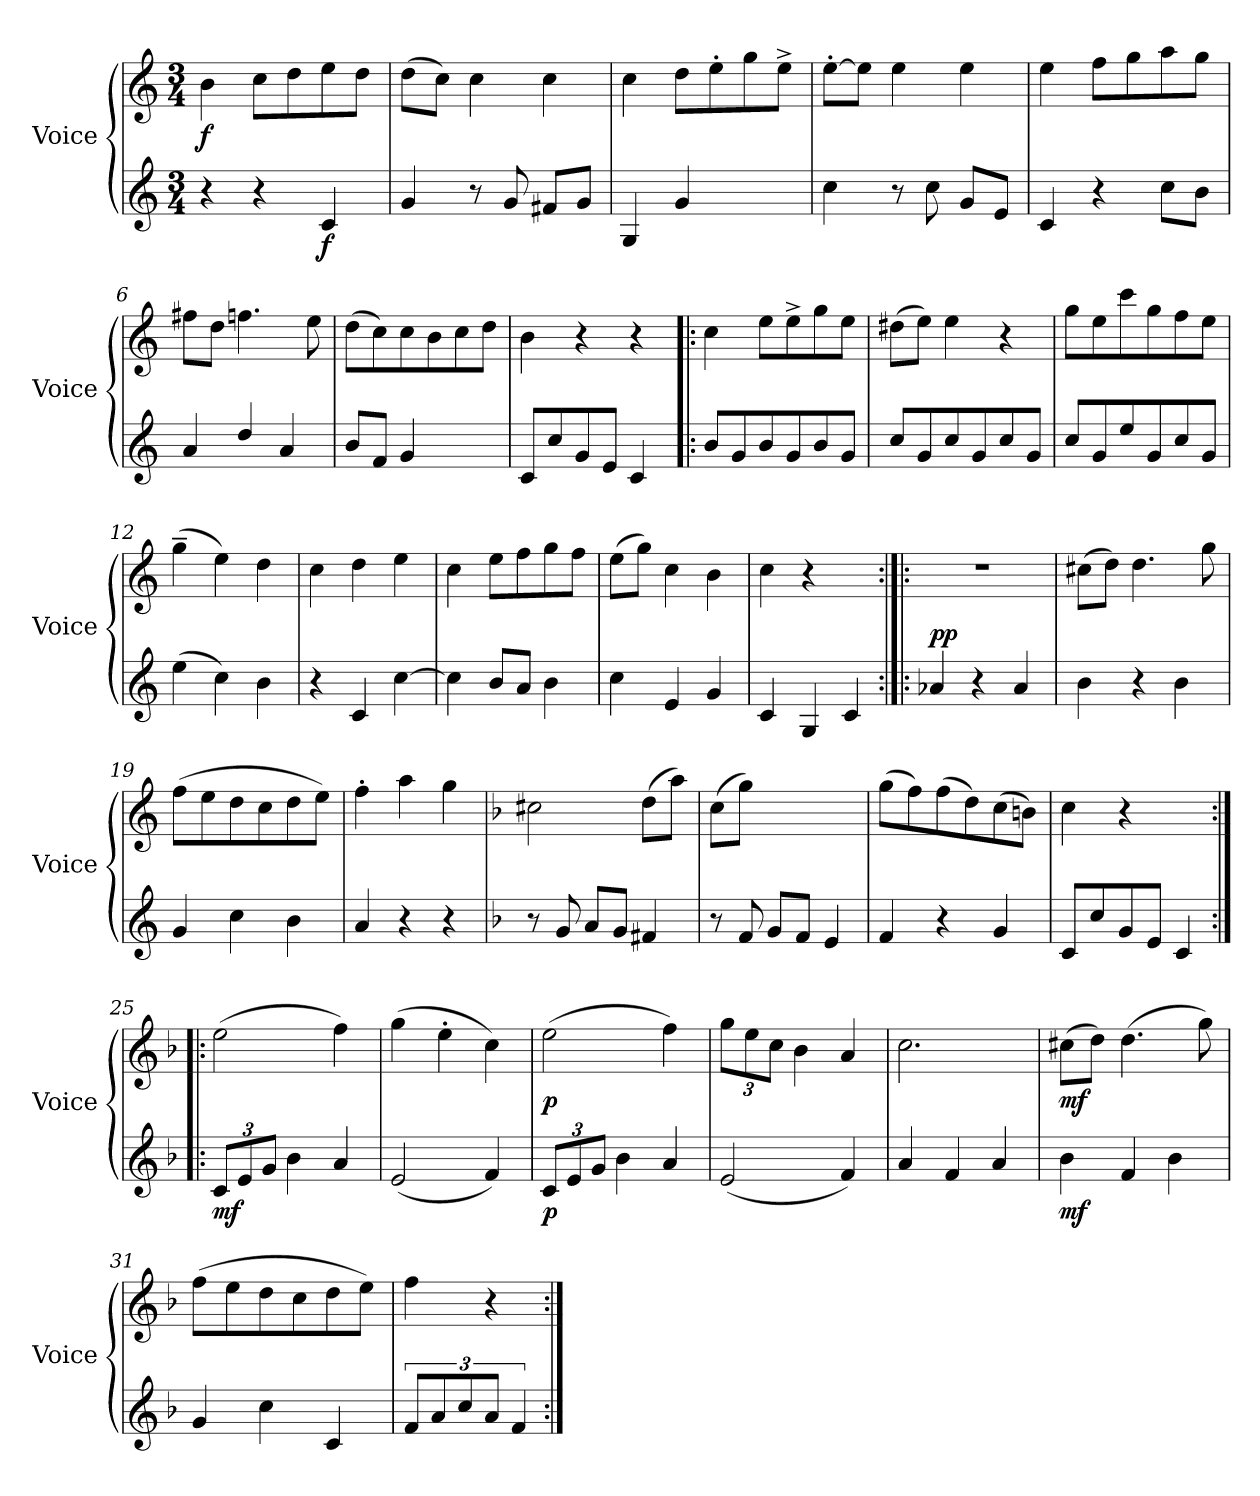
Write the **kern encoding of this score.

**kern	**dynam	**kern	**dynam
*part2	*part2	*part1	*part1
*staff2	*staff2	*staff1	*staff1
*I"Voice	*	*I"Voice	*
*I'Voice	*	*I'Voice	*
*clefG2	*	*clefG2	*
*M3/4	*	*M3/4	*
=1	=1	=1	=1
!	!	!	!LO:DY:b
4r	.	4b\	f
4r	.	8cc\L	.
.	.	8dd\	.
!	!LO:DY:b	!	!
4c/	f	8ee\	.
.	.	8dd\J	.
=2	=2	=2	=2
4g/	.	(>8dd\L	.
.	.	8cc\J)	.
8r	.	4cc\	.
8g/	.	.	.
8f#X/L	.	4cc\	.
8g/J)	.	.	.
=3	=3	=3	=3
4G/	.	4cc\	.
4g/	.	8dd\L	.
.	.	8ee'>\	.
4ryy	.	8gg\	.
.	.	8ee^>\J	.
=4	=4	=4	=4
4cc\	.	[>8ee'>\L	.
.	.	8ee\J]	.
8r	.	4ee\	.
8cc\	.	.	.
8g/L	.	4ee\	.
8e/J	.	.	.
=5	=5	=5	=5
4c/	.	4ee\	.
4r	.	8ff\L	.
.	.	8gg\	.
8cc\L	.	8aa\	.
8b\J	.	8gg\J	.
=6	=6	=6	=6
4a/	.	8ff#X\L	.
.	.	8dd\J	.
4dd/	.	4.ffn\	.
4a/	.	.	.
.	.	8ee\	.
!!LO:LB:g=z
=7	=7	=7	=7
8b/L	.	(>8dd\L	.
8f/J	.	8cc\)	.
4g/	.	8cc\	.
.	.	8b\	.
4ryy	.	8cc\	.
.	.	8dd\J	.
=8	=8	=8	=8
8c/L	.	4b\	.
8cc/	.	.	.
8g/	.	4r	.
8e/J	.	.	.
4cZ>/	.	4r	.
=9!|:	=9!|:	=9!|:	=9!|:
8b/L	.	4cc\	.
8g/	.	.	.
8b/	.	8ee\L	.
8g/	.	8ee^>\	.
8b/	.	8gg\	.
8g/J	.	8ee\J	.
=10	=10	=10	=10
8cc/L	.	(>8dd#X\L	.
8g/	.	8ee\J)	.
8cc/	.	4ee\	.
8g/	.	.	.
8cc/	.	4r	.
8g/J	.	.	.
=11	=11	=11	=11
8cc/L	.	8gg\L	.
8g/	.	8ee\	.
8ee/	.	8ccc\	.
8g/	.	8gg\	.
8cc/	.	8ff\	.
8g/J	.	8ee\J	.
=12	=12	=12	=12
(>4ee\	.	(>4gg~<\	.
4cc\)	.	4ee\)	.
4b\	.	4dd\	.
=13	=13	=13	=13
4r	.	4cc\	.
4c/	.	4dd\	.
[>4cc\	.	4ee\	.
!!LO:LB:g=z
=14	=14	=14	=14
4cc\]	.	4cc\	.
8b/L	.	8ee\L	.
8a/J	.	8ff\	.
4b\	.	8gg\	.
.	.	8ff\J	.
=15	=15	=15	=15
4cc\	.	(>8ee\L	.
.	.	8gg\J)	.
4e/	.	4cc\	.
4g/	.	4b\	.
=16	=16	=16	=16
4c/	.	4cc\	.
4G/	.	4r	.
4c/	.	4ryy	.
=17:|!|:	=17:|!|:	=17:|!|:	=17:|!|:
!	!LO:DY:a	!	!
!	!LO:DY:n=1:b	!	!
4a-X/	p p	2.r	.
4r	.	.	.
4a-/	.	.	.
=18	=18	=18	=18
4b\	.	(>8cc#X\L	.
.	.	8dd\J)	.
4r	.	4.dd\	.
4b\	.	.	.
.	.	8gg\	.
=19	=19	=19	=19
4g/	.	(>8ff\L	.
.	.	8ee\	.
4cc\	.	8dd\	.
.	.	8cc\	.
4b\	.	8dd\	.
.	.	8ee\J)	.
=20	=20	=20	=20
4a/	.	4ff'>\	.
4r	.	(<4aa\	.
4r	.	4gg\	.
!!LO:LB:g=z
=21	=21	=21	=21
*k[b-]	*	*k[b-]	*
8r	.	2cc#X\	.
8g/	.	.	.
8a/L	.	.	.
8g/J	.	.	.
4f#X/	.	(>8dd\L	.
.	.	8aa\J)	.
=22	=22	=22	=22
8r	.	(>8cc\L	.
8f/	.	8gg\J)	.
8g/L	.	2ryy	.
8f/J	.	.	.
4e/	.	.	.
=23	=23	=23	=23
4f/	.	(>8gg\L	.
.	.	8ff\)	.
4r	.	(>8ff\	.
.	.	8dd\)	.
4g/	.	(>8cc\	.
.	.	8bn\J)	.
=24	=24	=24	=24
8c/L	.	4cc\	.
8cc/	.	.	.
8g/	.	4r	.
8e/J	.	.	.
4c/	.	4ryy	.
=25:|!|:	=25:|!|:	=25:|!|:	=25:|!|:
!	!LO:DY:b	!	!
12c/L	mf	(>2ee\	.
12e/	.	.	.
12g/J	.	.	.
4b-\	.	.	.
4a/	.	4ff\)	.
=26	=26	=26	=26
(<2e/	.	(<4gg\	.
.	.	4ee'<\	.
4f/)	.	4cc\)	.
!!LO:LB:g=z
=27	=27	=27	=27
!	!LO:DY:b	!	!LO:DY:b
12c/L	p	(>2ee\	p
12e/	.	.	.
12g/J	.	.	.
4b-\	.	.	.
4a/	.	4ff\)	.
=28	=28	=28	=28
(<2e/	.	12gg\L	.
.	.	12ee\	.
.	.	12cc\J	.
.	.	4b-\	.
4f/)	.	4a/	.
=29	=29	=29	=29
4a/	.	2.cc\	.
4f/	.	.	.
4a/	.	.	.
=30	=30	=30	=30
!	!LO:DY:b	!	!LO:DY:b
4b-\	mf	(>8cc#X\L	mf
.	.	8dd\J)	.
4f/	.	(>4.dd\	.
4b-\	.	.	.
.	.	8gg\)	.
=31	=31	=31	=31
4g/	.	(>8ff\L	.
.	.	8ee\	.
4cc\	.	8dd\	.
.	.	8cc\	.
4c/	.	8dd\	.
.	.	8ee\J)	.
=32	=32	=32	=32
12f/L	.	4ff\	.
12a/	.	.	.
12cc/	.	.	.
12a/J	.	4r	.
6f/	.	.	.
=:|!	=:|!	=:|!	=:|!
*-	*-	*-	*-
